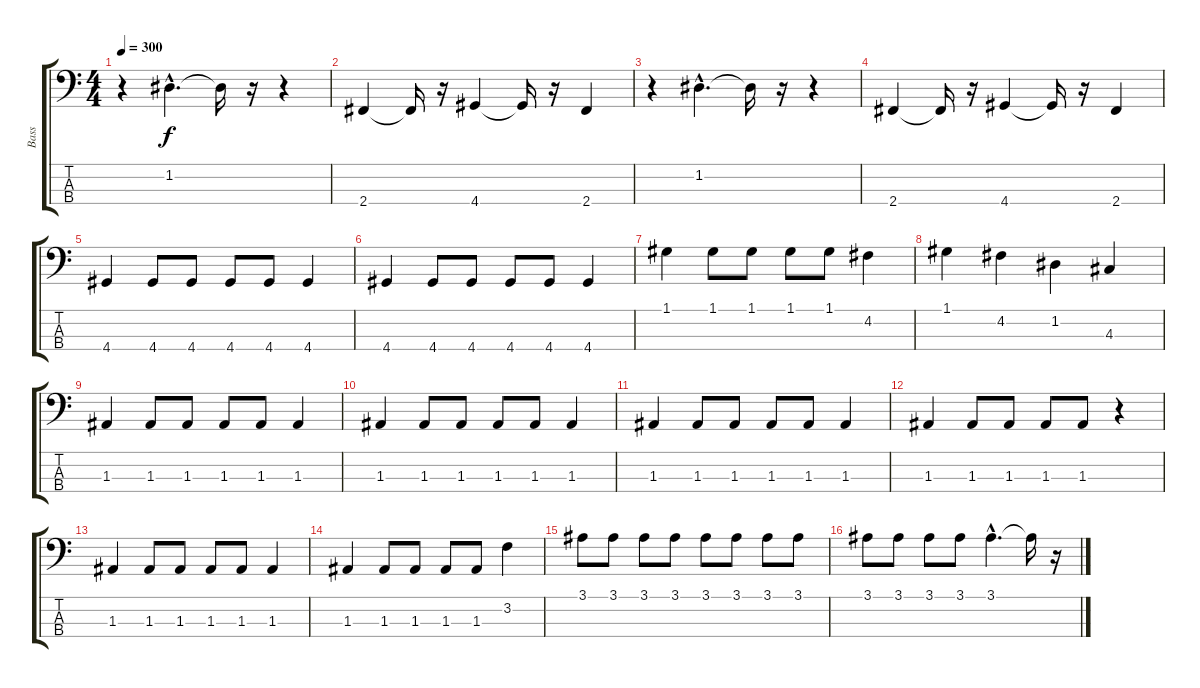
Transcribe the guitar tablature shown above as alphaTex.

\track ("Bass" "Bass") {instrument electricbasspick}
\staff {score tabs}
\tuning (G2 D2 A1 E1) {hide}
\ts (4 4)
\tempo 300
\clef f4
\ks c
r.4{dy f} 1.2{hac}.4{d} 1.2{t}.16 r.16 r.4 |
2.4.4 2.4{t}.16 r.16 4.4.4 4.4{t}.16 r.16 2.4.4 |
r.4 1.2{hac}.4{d} 1.2{t}.16 r.16 r.4 |
2.4.4 2.4{t}.16 r.16 4.4.4 4.4{t}.16 r.16 2.4.4 |
4.4.4 4.4.8 4.4.8 4.4.8 4.4.8 4.4.4 |
4.4.4 4.4.8 4.4.8 4.4.8 4.4.8 4.4.4 |
1.1.4 1.1.8 1.1.8 1.1.8 1.1.8 4.2.4 |
1.1.4 4.2.4 1.2.4 4.3.4 |
1.3.4 1.3.8 1.3.8 1.3.8 1.3.8 1.3.4 |
1.3.4 1.3.8 1.3.8 1.3.8 1.3.8 1.3.4 |
1.3.4 1.3.8 1.3.8 1.3.8 1.3.8 1.3.4 |
1.3.4 1.3.8 1.3.8 1.3.8 1.3.8 r.4 |
1.3.4 1.3.8 1.3.8 1.3.8 1.3.8 1.3.4 |
1.3.4 1.3.8 1.3.8 1.3.8 1.3.8 3.2.4 |
3.1.8 3.1.8 3.1.8 3.1.8 3.1.8 3.1.8 3.1.8 3.1.8 |
3.1.8 3.1.8 3.1.8 3.1.8 3.1{hac}.4{d} 3.1{t}.16 r.16
